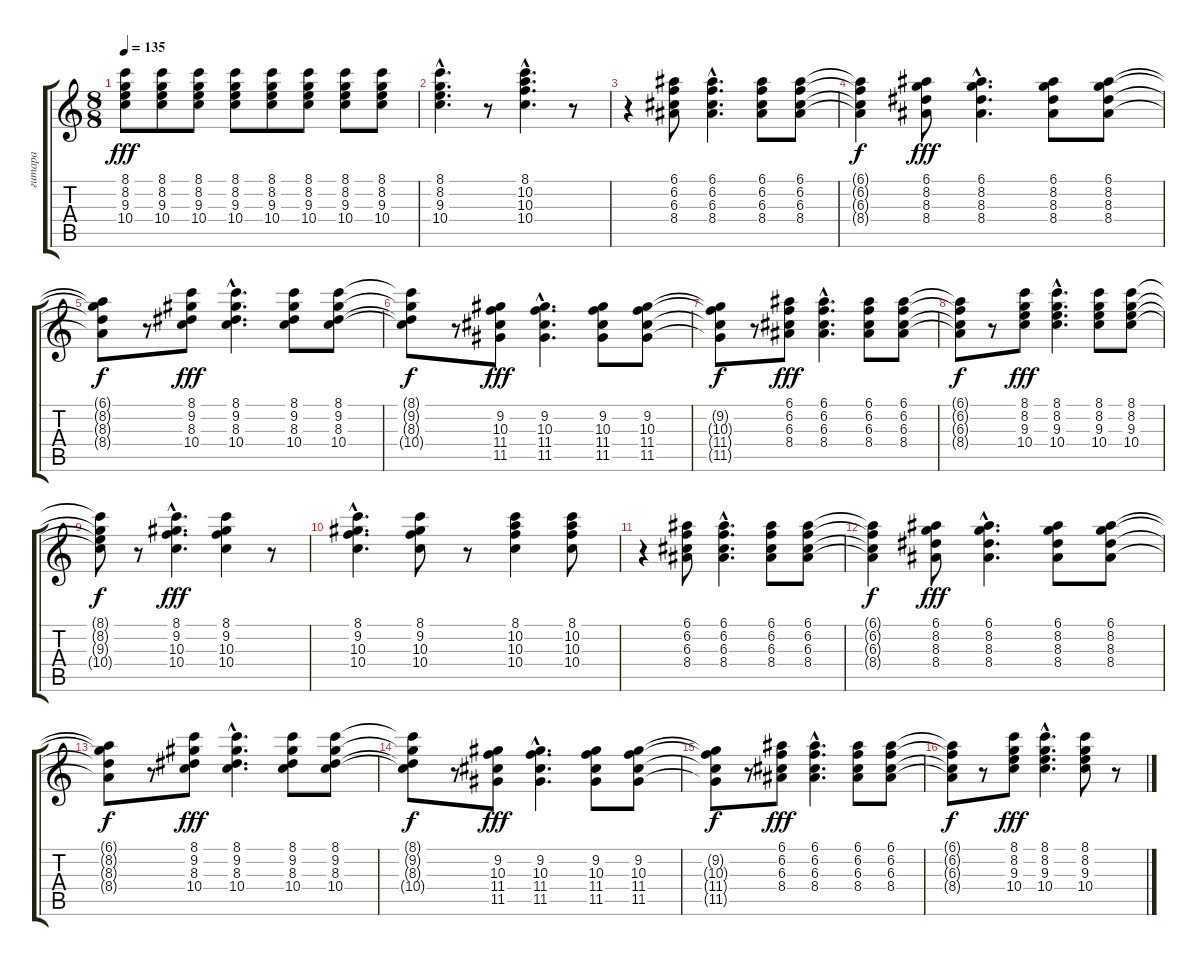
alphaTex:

\track ("гитара" "гитара") {instrument acousticguitarsteel}
\staff {score tabs}
\tuning (E4 B3 G3 D3 A2 E2) {hide}
\ts (8 8)
\tempo 135
\clef g2
\ks c
(8.1 8.2 9.3 10.4).8{dy fff} (8.1 8.2 9.3 10.4).8 (8.1 8.2 9.3 10.4).8 (8.1 8.2 9.3 10.4).8 (8.1 8.2 9.3 10.4).8 (8.1 8.2 9.3 10.4).8 (8.1 8.2 9.3 10.4).8 (8.1 8.2 9.3 10.4).8 |
(8.1{hac} 8.2{hac} 9.3{hac} 10.4{hac}).4{d} r.8 (8.1{hac} 10.2{hac} 10.3{hac} 10.4{hac}).4{d} r.8 |
r.4 (6.1 6.2 6.3 8.4).8 (6.1{hac} 6.2{hac} 6.3{hac} 8.4{hac}).4{d} (6.1 6.2 6.3 8.4).8 (6.1 6.2 6.3 8.4).8 |
(6.1{t} 6.2{t} 6.3{t} 8.4{t}).4{dy f} (6.1 8.2 8.3 8.4).8{dy fff} (6.1{hac} 8.2{hac} 8.3{hac} 8.4{hac}).4{d} (6.1 8.2 8.3 8.4).8 (6.1 8.2 8.3 8.4).8 |
(6.1{t} 8.2{t} 8.3{t} 8.4{t}).8{dy f} r.8 (8.1 9.2 8.3 10.4).8{dy fff} (8.1{hac} 9.2{hac} 8.3{hac} 10.4{hac}).4{d} (8.1 9.2 8.3 10.4).8 (8.1 9.2 8.3 10.4).8 |
(8.1{t} 9.2{t} 8.3{t} 10.4{t}).8{dy f} r.8 (9.2 10.3 11.4 11.5).8{dy fff} (9.2{hac} 10.3{hac} 11.4{hac} 11.5{hac}).4{d} (9.2 10.3 11.4 11.5).8 (9.2 10.3 11.4 11.5).8 |
(9.2{t} 10.3{t} 11.4{t} 11.5{t}).8{dy f} r.8 (6.1 6.2 6.3 8.4).8{dy fff} (6.1{hac} 6.2{hac} 6.3{hac} 8.4{hac}).4{d} (6.1 6.2 6.3 8.4).8 (6.1 6.2 6.3 8.4).8 |
(6.1{t} 6.2{t} 6.3{t} 8.4{t}).8{dy f} r.8 (8.1 8.2 9.3 10.4).8{dy fff} (8.1{hac} 8.2{hac} 9.3{hac} 10.4{hac}).4{d} (8.1 8.2 9.3 10.4).8 (8.1 8.2 9.3 10.4).8 |
(8.1{t} 8.2{t} 9.3{t} 10.4{t}).8{dy f} r.8 (8.1 9.2 10.3 10.4{hac}).4{d dy fff} (8.1 9.2 10.3 10.4).4 r.8 |
(8.1{hac} 9.2{hac} 10.3{hac} 10.4{hac}).4{d} (8.1 9.2 10.3 10.4).8 r.8 (8.1 10.2 10.3 10.4).4 (8.1 10.2 10.3 10.4).8 |
r.4 (6.1 6.2 6.3 8.4).8 (6.1{hac} 6.2{hac} 6.3{hac} 8.4{hac}).4{d} (6.1 6.2 6.3 8.4).8 (6.1 6.2 6.3 8.4).8 |
(6.1{t} 6.2{t} 6.3{t} 8.4{t}).4{dy f} (6.1 8.2 8.3 8.4).8{dy fff} (6.1{hac} 8.2{hac} 8.3{hac} 8.4{hac}).4{d} (6.1 8.2 8.3 8.4).8 (6.1 8.2 8.3 8.4).8 |
(6.1{t} 8.2{t} 8.3{t} 8.4{t}).8{dy f} r.8 (8.1 9.2 8.3 10.4).8{dy fff} (8.1{hac} 9.2{hac} 8.3{hac} 10.4{hac}).4{d} (8.1 9.2 8.3 10.4).8 (8.1 9.2 8.3 10.4).8 |
(8.1{t} 9.2{t} 8.3{t} 10.4{t}).8{dy f} r.8 (9.2 10.3 11.4 11.5).8{dy fff} (9.2{hac} 10.3{hac} 11.4{hac} 11.5{hac}).4{d} (9.2 10.3 11.4 11.5).8 (9.2 10.3 11.4 11.5).8 |
(9.2{t} 10.3{t} 11.4{t} 11.5{t}).8{dy f} r.8 (6.1 6.2 6.3 8.4).8{dy fff} (6.1{hac} 6.2{hac} 6.3{hac} 8.4{hac}).4{d} (6.1 6.2 6.3 8.4).8 (6.1 6.2 6.3 8.4).8 |
(6.1{t} 6.2{t} 6.3{t} 8.4{t}).8{dy f} r.8 (8.1 8.2 9.3 10.4).8{dy fff} (8.1{hac} 8.2{hac} 9.3{hac} 10.4{hac}).4{d} (8.1 8.2 9.3 10.4).8 r.8
